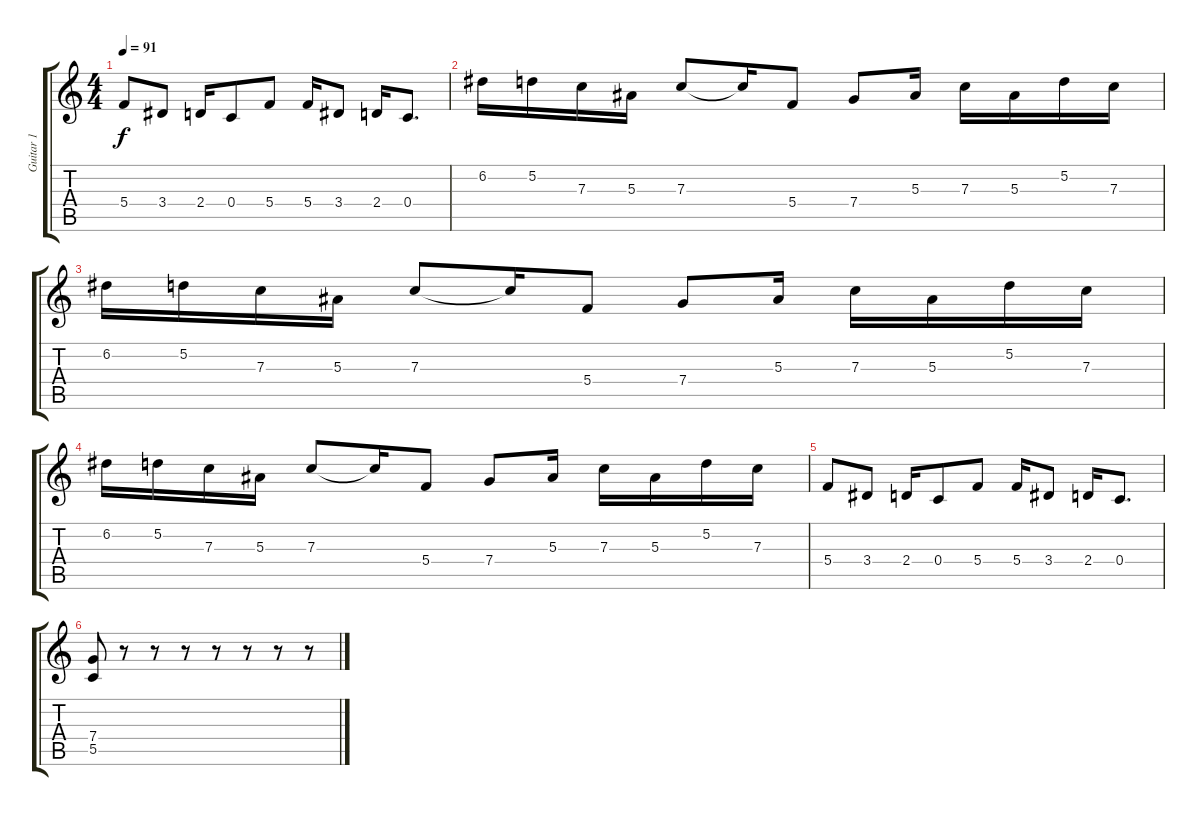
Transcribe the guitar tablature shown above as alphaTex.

\track ("Guitar 1" "Guitar 1") {instrument distortionguitar}
\staff {score tabs}
\tuning (D4 A3 F3 C3 G2 C2) {hide}
\ts (4 4)
\tempo 91
\clef g2
\ks c
5.4.8{dy f} 3.4.8 2.4.16 0.4.8 5.4.8 5.4.16 3.4.8 2.4.16 0.4.8{d} |
6.2.16 5.2.16 7.3.16 5.3.16 7.3.8 7.3{t}.16 5.4.8 7.4.8 5.3.16 7.3.16 5.3.16 5.2.16 7.3.16 |
6.2.16 5.2.16 7.3.16 5.3.16 7.3.8 7.3{t}.16 5.4.8 7.4.8 5.3.16 7.3.16 5.3.16 5.2.16 7.3.16 |
6.2.16 5.2.16 7.3.16 5.3.16 7.3.8 7.3{t}.16 5.4.8 7.4.8 5.3.16 7.3.16 5.3.16 5.2.16 7.3.16 |
5.4.8 3.4.8 2.4.16 0.4.8 5.4.8 5.4.16 3.4.8 2.4.16 0.4.8{d} |
(7.4 5.5).8 r.8 r.8 r.8 r.8 r.8 r.8 r.8
